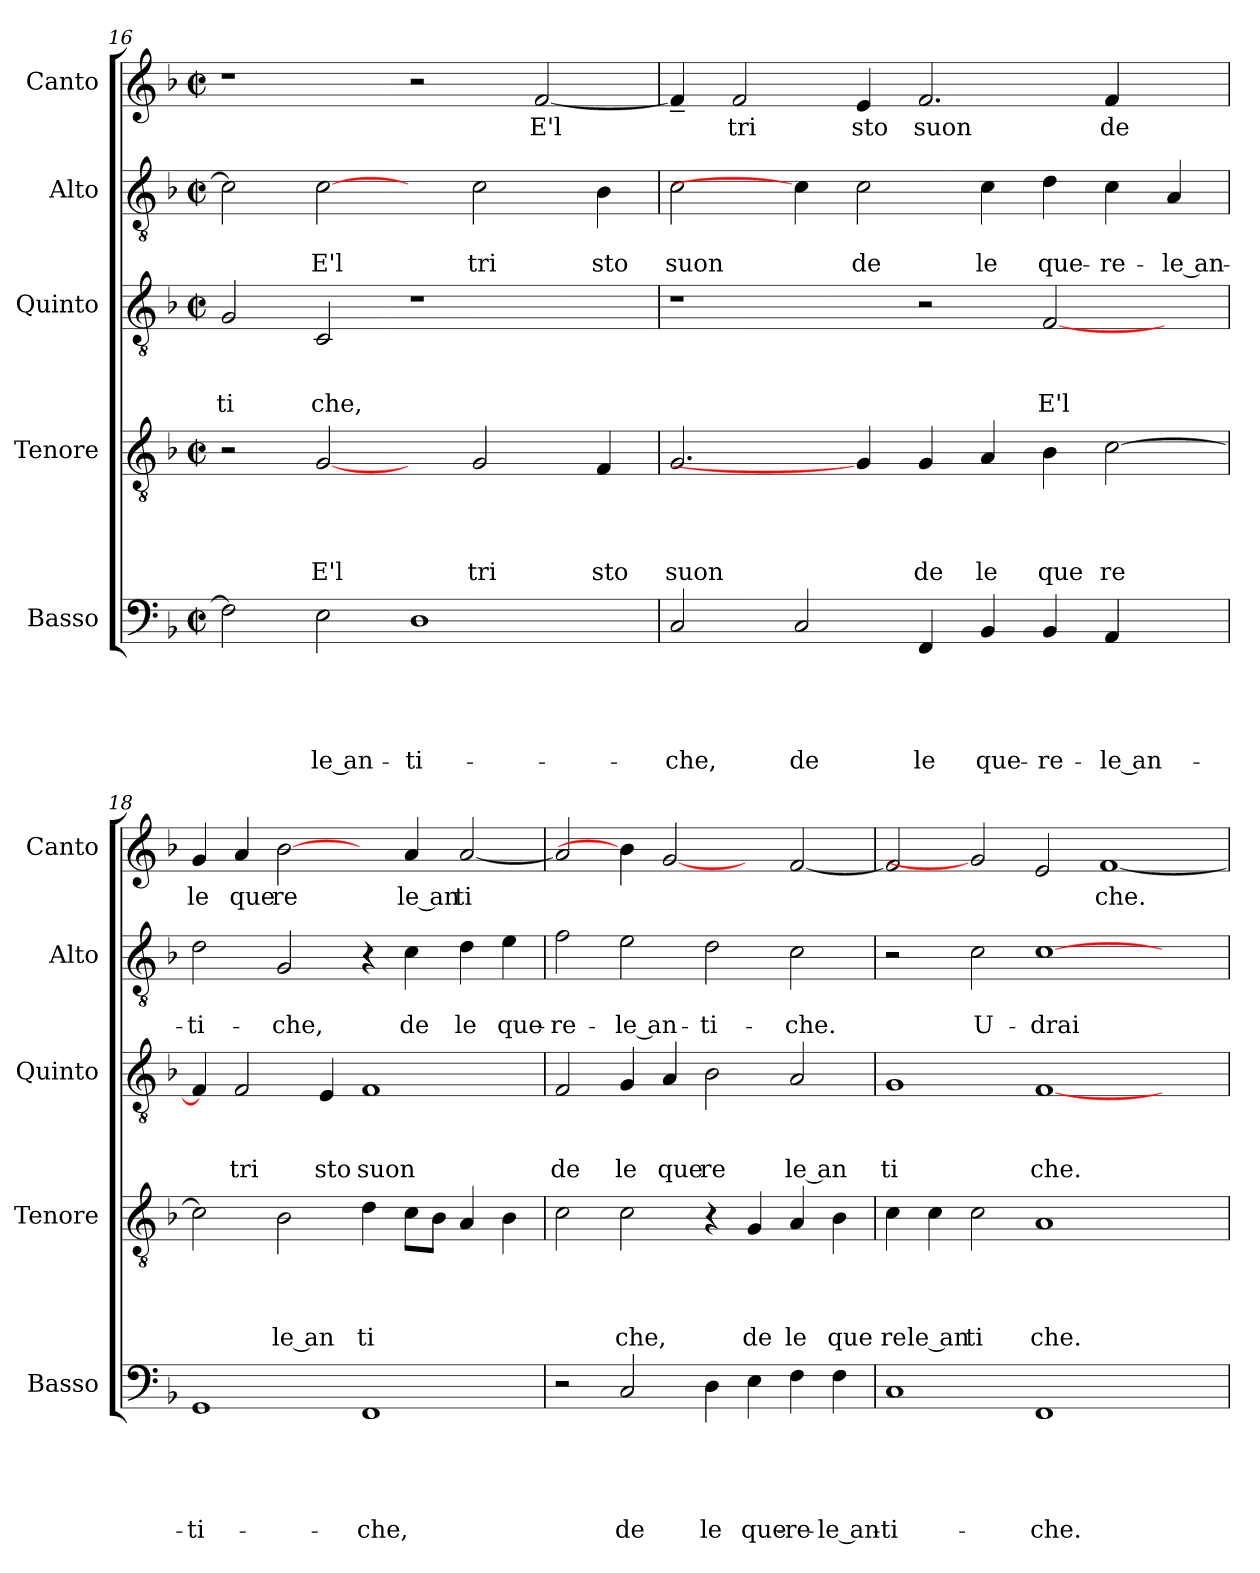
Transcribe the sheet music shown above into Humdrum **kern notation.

**kern	**text	**text	**text	**text	**text	**kern	**text	**text	**text	**text	**kern	**text	**text	**text	**kern	**text	**text	**kern	**text
*part5	*part5	*part5	*part5	*part5	*part5	*part4	*part4	*part4	*part4	*part4	*part3	*part3	*part3	*part3	*part2	*part2	*part2	*part1	*part1
*staff5	*staff5	*staff5	*staff5	*staff5	*staff5	*staff4	*staff4	*staff4	*staff4	*staff4	*staff3	*staff3	*staff3	*staff3	*staff2	*staff2	*staff2	*staff1	*staff1
*I"Basso	*	*	*	*	*	*I"Tenore	*	*	*	*	*I"Quinto	*	*	*	*I"Alto	*	*	*I"Canto	*
*I'Basso	*	*	*	*	*	*I'Tenore	*	*	*	*	*I'Quinto	*	*	*	*I'Alto	*	*	*I'Canto	*
*clefF4	*	*	*	*	*	*clefGv2	*	*	*	*	*clefGv2	*	*	*	*clefGv2	*	*	*clefG2	*
*ITrd-3c-5	*	*	*	*	*	*ITrd-3c-5	*	*	*	*	*	*	*	*	*ITrd-3c-5	*	*	*ITrd-3c-5	*
*k[b-e-]	*	*	*	*	*	*k[b-e-]	*	*	*	*	*k[b-]	*	*	*	*k[b-e-]	*	*	*k[b-e-]	*
*B-:	*	*	*	*	*	*B-:	*	*	*	*	*F:	*	*	*	*B-:	*	*	*B-:	*
*M2/2	*	*	*	*	*	*M2/2	*	*	*	*	*M2/2	*	*	*	*M2/2	*	*	*M2/2	*
*met(c|)	*	*	*	*	*	*met(c|)	*	*	*	*	*met(c|)	*	*	*	*met(c|)	*	*	*met(c|)	*
=16	=16	=16	=16	=16	=16	=16	=16	=16	=16	=16	=16	=16	=16	=16	=16	=16	=16	=16	=16
!	!	!	!	!	!	!	!	!	!	!	!	!	!	!LO:LY:b	!	!	!	!	!
2B-\]	.	.	.	.	.	2r	.	.	.	.	2G/	.	.	ti	2f\]	.	.	1r	.
!	!	!	!	!	!LO:LY:b:rj	!	!	!	!	!LO:LY:b	!	!	!	!LO:LY:b	!	!	!LO:LY:b	!	!
2A\	.	.	.	.	-le an-	[2c/	.	.	.	E'l	2C/	.	.	che,	[2f\	.	E'l	.	.
!	!	!	!	!	!LO:LY:b	!	!	!	!	!	!	!	!	!	!	!	!	!	!
1G	.	.	.	.	-ti-	4ryy	.	.	.	.	1r	.	.	.	4ryy	.	.	2r	.
!	!	!	!	!	!	!	!	!	!	!LO:LY:b	!	!	!	!	!	!	!LO:LY:b	!	!
.	.	.	.	.	.	2c/	.	.	.	tri	.	.	.	.	2f\	.	tri	.	.
!	!	!	!	!	!	!	!	!	!	!	!	!	!	!	!	!	!	!	!LO:LY:b
.	.	.	.	.	.	.	.	.	.	.	.	.	.	.	.	.	.	[>2b-/	E'l
!	!	!	!	!	!	!	!	!	!	!LO:LY:b	!	!	!	!	!	!	!LO:LY:b	!	!
.	.	.	.	.	.	4B-/	.	.	.	sto	.	.	.	.	4e-\	.	sto	.	.
!!LO:PB:g=z
=17	=17	=17	=17	=17	=17	=17	=17	=17	=17	=17	=17	=17	=17	=17	=17	=17	=17	=17	=17
!	!	!	!	!	!LO:LY:b	!	!	!	!	!LO:LY:b	!	!	!	!	!	!	!LO:LY:b	!	!
2F/	.	.	.	.	-che,	2.c/	.	.	.	suon	1r	.	.	.	2f\	.	suon	4b-~</]	.
!	!	!	!	!	!	!	!	!	!	!	!	!	!	!	!	!	!	!	!LO:LY:b
.	.	.	.	.	.	.	.	.	.	.	.	.	.	.	.	.	.	2b-/	tri
!	!	!	!	!	!LO:LY:b	!	!	!	!	!	!	!	!	!	!	!	!	!	!
2F/	.	.	.	.	de	.	.	.	.	.	.	.	.	.	4f\]	.	.	.	.
!	!	!	!	!	!	!	!	!	!	!	!	!	!	!	!	!	!LO:LY:b	!	!LO:LY:b
.	.	.	.	.	.	4c/]	.	.	.	.	.	.	.	.	2f\	.	de	4a/	sto
!	!	!	!	!	!LO:LY:b	!	!	!	!	!LO:LY:b	!	!	!	!	!	!	!	!	!LO:LY:b
4BB-/	.	.	.	.	le	4c/	.	.	.	de	2r	.	.	.	.	.	.	2.b-/	suon
!	!	!	!	!	!LO:LY:b	!	!	!	!	!LO:LY:b	!	!	!	!	!	!	!LO:LY:b	!	!
4E-/	.	.	.	.	que-	4d/	.	.	.	le	.	.	.	.	4f\	.	le	.	.
!	!	!	!	!	!LO:LY:b	!	!	!	!	!LO:LY:b	!	!	!	!LO:LY:b	!	!	!LO:LY:b	!	!
4E-/	.	.	.	.	-re-	4e-\	.	.	.	que	[<2F/	.	.	E'l	4g\	.	que-	.	.
!	!	!	!	!	!LO:LY:b:rj	!	!	!	!	!LO:LY:b	!	!	!	!	!	!	!LO:LY:b	!	!LO:LY:b
4D/	.	.	.	.	-le an-	[>2f\	.	.	.	re	.	.	.	.	4f\	.	-re-	4b-/	de
!	!	!	!	!	!	!	!	!	!	!	!	!	!	!	!	!	!LO:LY:b:rj	!	!
4ryy	.	.	.	.	.	.	.	.	.	.	4ryy	.	.	.	4d/	.	-le an-	4ryy	.
=18	=18	=18	=18	=18	=18	=18	=18	=18	=18	=18	=18	=18	=18	=18	=18	=18	=18	=18	=18
!	!	!	!	!	!LO:LY:b	!	!	!	!	!	!	!	!	!	!	!	!LO:LY:b	!	!LO:LY:b
1C	.	.	.	.	-ti-	2f\]	.	.	.	.	4F/]	.	.	.	2g\	.	-ti-	4cc/	le
!	!	!	!	!	!	!	!	!	!	!	!	!	!	!LO:LY:b	!	!	!	!	!LO:LY:b
.	.	.	.	.	.	.	.	.	.	.	2F/	.	.	tri	.	.	.	4dd/	que
!	!	!	!	!	!	!	!	!	!	!LO:LY:b:rj	!	!	!	!	!	!	!LO:LY:b	!	!LO:LY:b
.	.	.	.	.	.	2e-\	.	.	.	le an	.	.	.	.	2c/	.	-che,	[2ee-\	re
!	!	!	!	!	!	!	!	!	!	!	!	!	!	!LO:LY:b	!	!	!	!	!
.	.	.	.	.	.	.	.	.	.	.	4E/	.	.	sto	.	.	.	.	.
!	!	!	!	!	!LO:LY:b	!	!	!	!	!LO:LY:b	!	!	!	!LO:LY:b	!	!	!	!	!
1BB-	.	.	.	.	-che,	4g\	.	.	.	ti	1F	.	.	suon	4r	.	.	4ryy	.
!	!	!	!	!	!	!	!	!	!	!	!	!	!	!	!	!	!LO:LY:b	!	!LO:LY:b:rj
.	.	.	.	.	.	8f\L	.	.	.	.	.	.	.	.	4f\	.	de	4dd/	le an
.	.	.	.	.	.	8e-\J	.	.	.	.	.	.	.	.	.	.	.	.	.
!	!	!	!	!	!	!	!	!	!	!	!	!	!	!	!	!	!LO:LY:b	!	!LO:LY:b
.	.	.	.	.	.	4d/	.	.	.	.	.	.	.	.	4g\	.	le	[<2dd/	ti
!	!	!	!	!	!	!	!	!	!	!	!	!	!	!	!	!	!LO:LY:b	!	!
.	.	.	.	.	.	4e-\	.	.	.	.	.	.	.	.	4a\	.	que-	.	.
=19	=19	=19	=19	=19	=19	=19	=19	=19	=19	=19	=19	=19	=19	=19	=19	=19	=19	=19	=19
!	!	!	!	!	!	!	!	!	!	!	!	!	!	!LO:LY:b	!	!	!LO:LY:b	!	!
2r	.	.	.	.	.	2f\	.	.	.	.	2F/	.	.	de	2b-\	.	-re-	2dd/]	.
!	!	!	!	!	!LO:LY:b	!	!	!	!	!LO:LY:b	!	!	!	!LO:LY:b	!	!	!LO:LY:b:rj	!	!
2F/	.	.	.	.	de	2f\	.	.	.	che,	4G/	.	.	le	2a\	.	-le an-	4ee-\]	.
!	!	!	!	!	!	!	!	!	!	!	!	!	!	!LO:LY:b	!	!	!	!	!
.	.	.	.	.	.	.	.	.	.	.	4A/	.	.	que	.	.	.	[2cc	.
!	!	!	!	!	!LO:LY:b	!	!	!	!	!	!	!	!	!LO:LY:b	!	!	!LO:LY:b	!	!
4G\	.	.	.	.	le	4r	.	.	.	.	2B-\	.	.	re	2g\	.	-ti-	.	.
!	!	!	!	!	!LO:LY:b	!	!	!	!	!LO:LY:b	!	!	!	!	!	!	!	!	!
4A\	.	.	.	.	que-	4c/	.	.	.	de	.	.	.	.	.	.	.	4ryy	.
!	!	!	!	!	!LO:LY:b	!	!	!	!	!LO:LY:b	!	!	!	!LO:LY:b:rj	!	!	!LO:LY:b	!	!
4B-\	.	.	.	.	-re-	4d/	.	.	.	le	2A/	.	.	le an	2f\	.	-che.	[<2b-/	.
!	!	!	!	!	!LO:LY:b:rj	!	!	!	!	!LO:LY:b	!	!	!	!	!	!	!	!	!
4B-\	.	.	.	.	-le an-	4e-\	.	.	.	que	.	.	.	.	.	.	.	.	.
=20	=20	=20	=20	=20	=20	=20	=20	=20	=20	=20	=20	=20	=20	=20	=20	=20	=20	=20	=20
!	!	!	!	!	!LO:LY:b	!	!	!	!	!LO:LY:b	!	!	!	!LO:LY:b	!	!	!	!	!
1F	.	.	.	.	-ti-	4f\	.	.	.	re	1G	.	.	ti	2r	.	.	2b-/]	.
!	!	!	!	!	!	!	!	!	!	!LO:LY:b:rj	!	!	!	!	!	!	!	!	!
.	.	.	.	.	.	4f\	.	.	.	le an	.	.	.	.	.	.	.	.	.
!	!	!	!	!	!	!	!	!	!	!LO:LY:b	!	!	!	!	!	!	!LO:LY:b	!	!
.	.	.	.	.	.	2f\	.	.	.	ti	.	.	.	.	2f\	.	U-	2cc]	.
!	!	!	!	!	!LO:LY:b	!	!	!	!	!LO:LY:b	!	!	!	!LO:LY:b	!	!	!LO:LY:b	!	!
1BB-	.	.	.	.	-che.	1d	.	.	.	che.	[<1F	.	.	che.	[>1f	.	-drai	2a/	.
!	!	!	!	!	!	!	!	!	!	!	!	!	!	!	!	!	!	!	!LO:LY:b
.	.	.	.	.	.	.	.	.	.	.	.	.	.	.	.	.	.	[<1b-	che.
2ryy	.	.	.	.	.	2ryy	.	.	.	.	2ryy	.	.	.	2ryy	.	.	.	.
=	=	=	=	=	=	=	=	=	=	=	=	=	=	=	=	=	=	=	=
*-	*-	*-	*-	*-	*-	*-	*-	*-	*-	*-	*-	*-	*-	*-	*-	*-	*-	*-	*-
